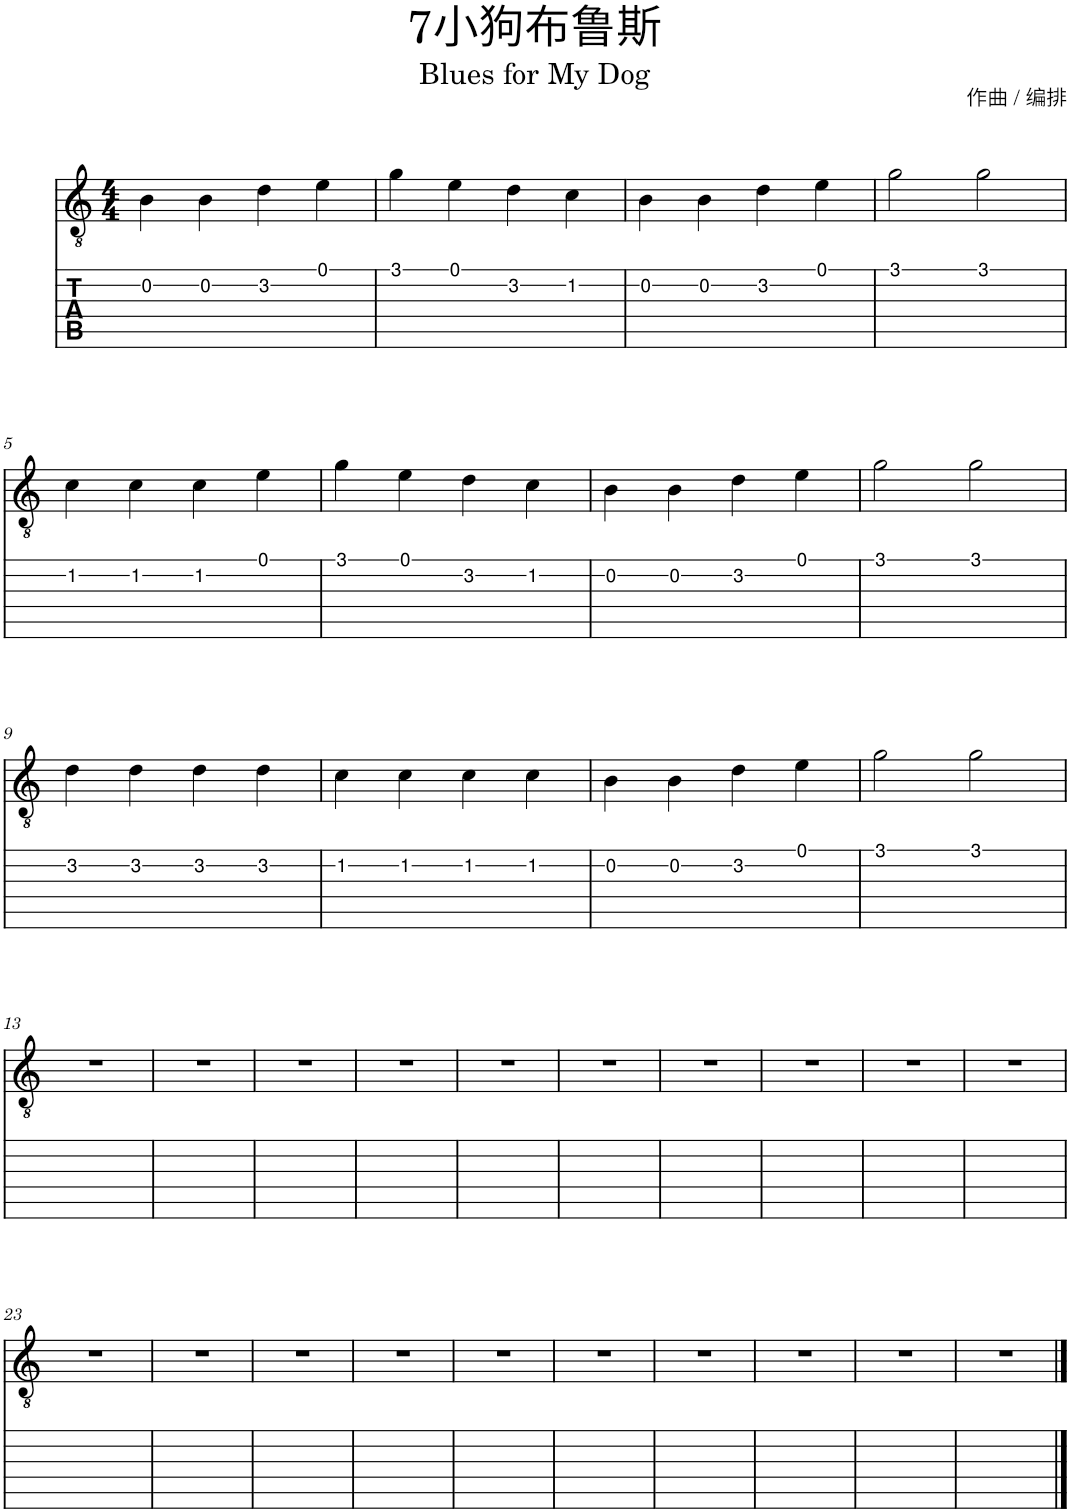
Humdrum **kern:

**kern	**kern
*part1	*part1
*staff2	*staff1
*I"古典吉他	*
*stria6	*
*	*clefGv2
*k[]	*k[]
*M4/4	*M4/4
=1	=1
4B	4B\
4B	4B\
4d	4d\
4e	4e\
=2	=2
4g	4g\
4e	4e\
4d	4d\
4c	4c\
=3	=3
4B	4B\
4B	4B\
4d	4d\
4e	4e\
=4	=4
2g	2g\
2g	2g\
!!LO:LB:g=z
=5	=5
4c	4c\
4c	4c\
4c	4c\
4e	4e\
=6	=6
4g	4g\
4e	4e\
4d	4d\
4c	4c\
=7	=7
4B	4B\
4B	4B\
4d	4d\
4e	4e\
=8	=8
2g	2g\
2g	2g\
!!LO:LB:g=z
=9	=9
4d	4d\
4d	4d\
4d	4d\
4d	4d\
=10	=10
4c	4c\
4c	4c\
4c	4c\
4c	4c\
=11	=11
4B	4B\
4B	4B\
4d	4d\
4e	4e\
=12	=12
2g	2g\
2g	2g\
!!LO:LB:g=z
=13	=13
1r	1r
=14	=14
1r	1r
=15	=15
1r	1r
=16	=16
1r	1r
=17	=17
1r	1r
=18	=18
1r	1r
=19	=19
1r	1r
=20	=20
1r	1r
=21	=21
1r	1r
=22	=22
1r	1r
!!LO:LB:g=z
=23	=23
1r	1r
=24	=24
1r	1r
=25	=25
1r	1r
=26	=26
1r	1r
=27	=27
1r	1r
=28	=28
1r	1r
=29	=29
1r	1r
=30	=30
1r	1r
=31	=31
1r	1r
=32	=32
1r	1r
==	==
*-	*-
